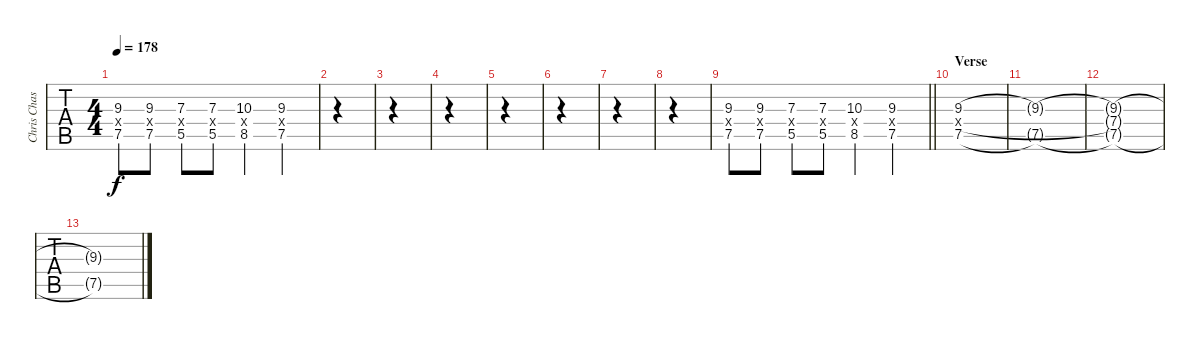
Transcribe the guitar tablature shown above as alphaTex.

\track ("Chris Chasse - Guitar Two" "Chris Chas") {instrument distortionguitar}
\staff {tabs}
\tuning (Eb4 Bb3 Gb3 Db3 Ab2 Eb2) {hide}
\ts (4 4)
\tempo 178
\clef g2
\ks c
(9.3 7.4{x} 7.5).8{dy f} (9.3 7.4{x} 7.5).8 (7.3 5.4{x} 5.5).8 (7.3 5.4{x} 5.5).8 (10.3 8.4{x} 8.5).4 (9.3 7.4{x} 7.5).4 |
|
|
|
|
|
|
|
\barLineRight lightlight
(9.3 7.4{x} 7.5).8 (9.3 7.4{x} 7.5).8 (7.3 5.4{x} 5.5).8 (7.3 5.4{x} 5.5).8 (10.3 8.4{x} 8.5).4 (9.3 7.4{x} 7.5).4 |
\section ("" "Verse")
(9.3 7.4{x} 7.5).1 |
(9.3{t} 7.5{t}).1 |
(9.3{t} 7.4{t} 7.5{t}).1{volume 0} |
(9.3{t} 7.5{t}).1
